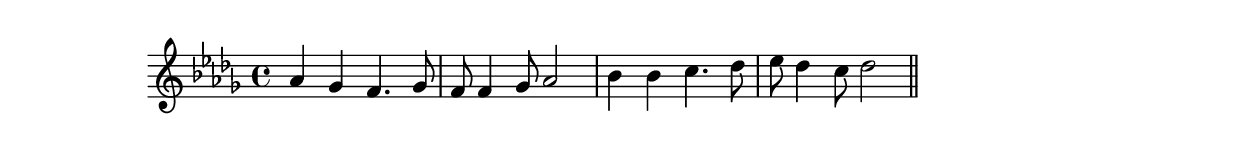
\version "2.14.0"
%{\header {
  composer = "B. Crowell"
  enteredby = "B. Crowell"
}%}
\score{{\key des \major
\time 4/4
%{\tempo 4=100
%}\relative des'' {
  as4 ges f4. ges8 | f8 f4 ges8 as2 | bes4 bes c4. des8 | es8 des4 c8 des2 
  \bar "||"
}

}}